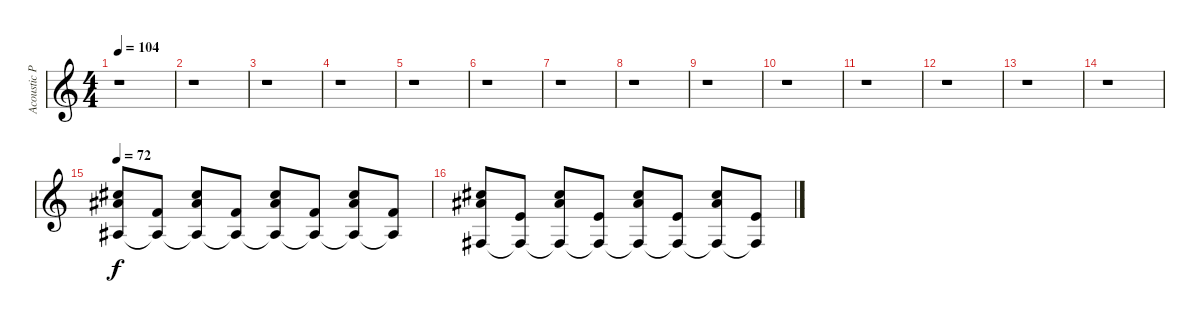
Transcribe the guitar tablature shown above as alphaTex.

\track ("Acoustic Piano" "Acoustic P") {instrument acousticgrandpiano}
\staff {score}
\tuning (E4 B3 G3 D3 A2 E2 B1) {hide}
\ts (4 4)
\tempo 104
\clef g2
\ks c
r.1{dy f} |
r.1 |
r.1 |
r.1 |
r.1 |
r.1 |
r.1 |
r.1 |
r.1 |
r.1 |
r.1 |
r.1 |
r.1 |
r.1 |
\tempo 72
(9.1 11.2 3.3).8 (1.1 3.3{t}).8 (9.1 11.2 3.3{t}).8 (1.1 3.3{t}).8 (9.1 11.2 3.3{t}).8 (1.1 3.3{t}).8 (9.1 11.2 3.3{t}).8 (1.1 3.3{t}).8 |
(9.1 11.2 4.4).8 (0.1 4.4{t}).8 (9.1 11.2 4.4{t}).8 (0.1 4.4{t}).8 (9.1 11.2 4.4{t}).8 (0.1 4.4{t}).8 (9.1 11.2 4.4{t}).8 (0.1 4.4{t}).8
